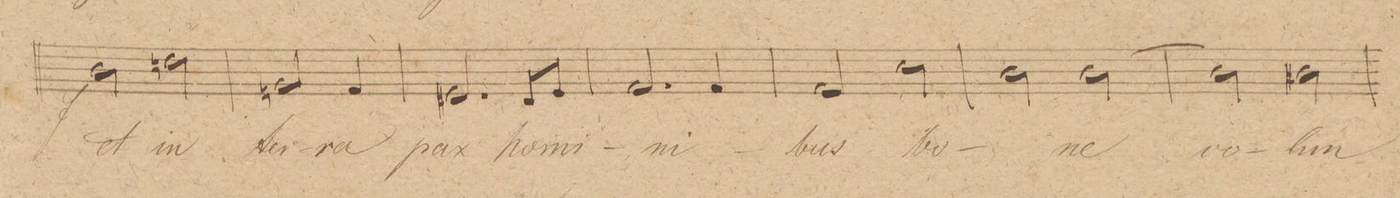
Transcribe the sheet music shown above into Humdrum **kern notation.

**kern	**text	**dynam
*I"Tenore.	*	*
*clefC4	*	*
*k[f#c#g#]	*	*
*met(c|)	*	*
*M2/2	*	*
2A\	et	f
2cn\	in	.
=24	=24	=24
2Fn/	ter-	.
4ryy	.	.
4E/	-ra	.
=25	=25	=25
2.D#X/	pax	.
8C#/L	ho-	.
8D#/J	.	.
=26	=26	=26
2.E/	-mi-	.
4E/	-ni-	.
=27	=27	=27
2E/	-bus	.
2B\	bo-	.
=28	=28	=28
2A\	.	.
[>2A\	-ne	.
=29	=29	=29
2A\]	vo-	.
2A#X\	-lun-	.
=30	=30	=30
*-	*-	*-
